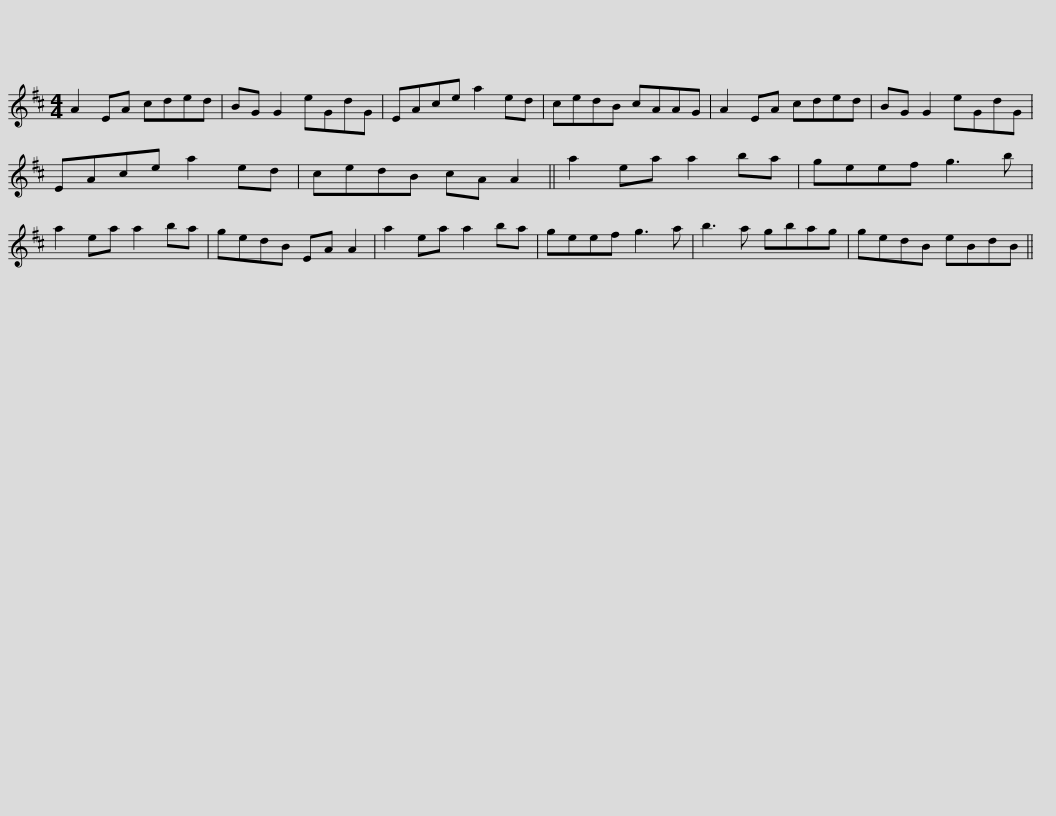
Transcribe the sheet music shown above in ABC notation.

X:1
L:1/8
M:4/4
I:linebreak $
K:D
V:1 treble
V:1
 A2 EA cded | BG G2 eGdG | EAce a2 ed | cedB cAAG | A2 EA cded | %5
 BG G2 eGdG |$ EAce a2 ed | cedB cA A2 || a2 ea a2 ba | geef g3 b | %10
 a2 ea a2 ba | gedB EA A2 |$ a2 ea a2 ba | geef g3 a | b3 a gbag | %15
 gedB eBdB || %16
